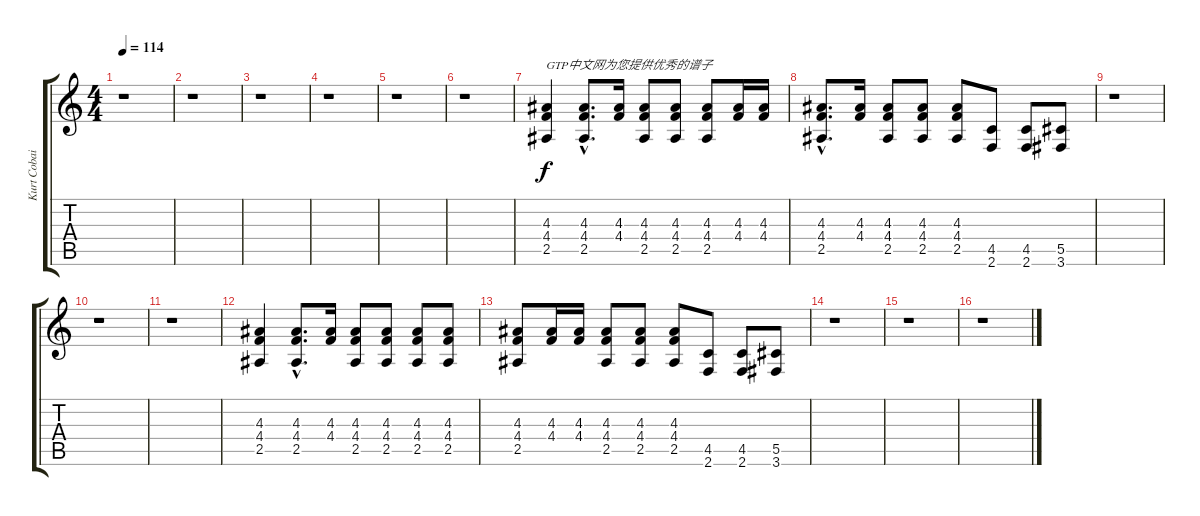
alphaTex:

\track ("Kurt Cobain (Distortion)" "Kurt Cobai") {instrument distortionguitar}
\staff {score tabs}
\tuning (Eb4 Bb3 Gb3 Db3 Ab2 Eb2) {hide}
\ts (4 4)
\tempo 114
\clef g2
\ks c
r.1{dy f instrument distortionguitar} |
r.1 |
r.1 |
r.1 |
r.1 |
r.1 |
(4.3 4.4 2.5).4{txt "GTP中文网为您提供优秀的谱子"} (4.3{hac} 4.4{hac} 2.5{hac}).8{d} (4.3 4.4).16 (4.3 4.4 2.5).8 (4.3 4.4 2.5).8 (4.3 4.4 2.5).8 (4.3 4.4).16 (4.3 4.4).16 |
(4.3{hac} 4.4{hac} 2.5{hac}).8{d} (4.3 4.4).16 (4.3 4.4 2.5).8 (4.3 4.4 2.5).8 (4.3 4.4 2.5).8 (4.5 2.6).8 (4.5 2.6).8 (5.5 3.6).8 |
r.1 |
r.1 |
r.1 |
(4.3 4.4 2.5).4 (4.3{hac} 4.4{hac} 2.5{hac}).8{d} (4.3 4.4).16 (4.3 4.4 2.5).8 (4.3 4.4 2.5).8 (4.3 4.4 2.5).8 (4.3 4.4 2.5).8 |
(4.3 4.4 2.5).8 (4.3 4.4).16 (4.3 4.4).16 (4.3 4.4 2.5).8 (4.3 4.4 2.5).8 (4.3 4.4 2.5).8 (4.5 2.6).8 (4.5 2.6).8 (5.5 3.6).8 |
r.1 |
r.1 |
r.1
